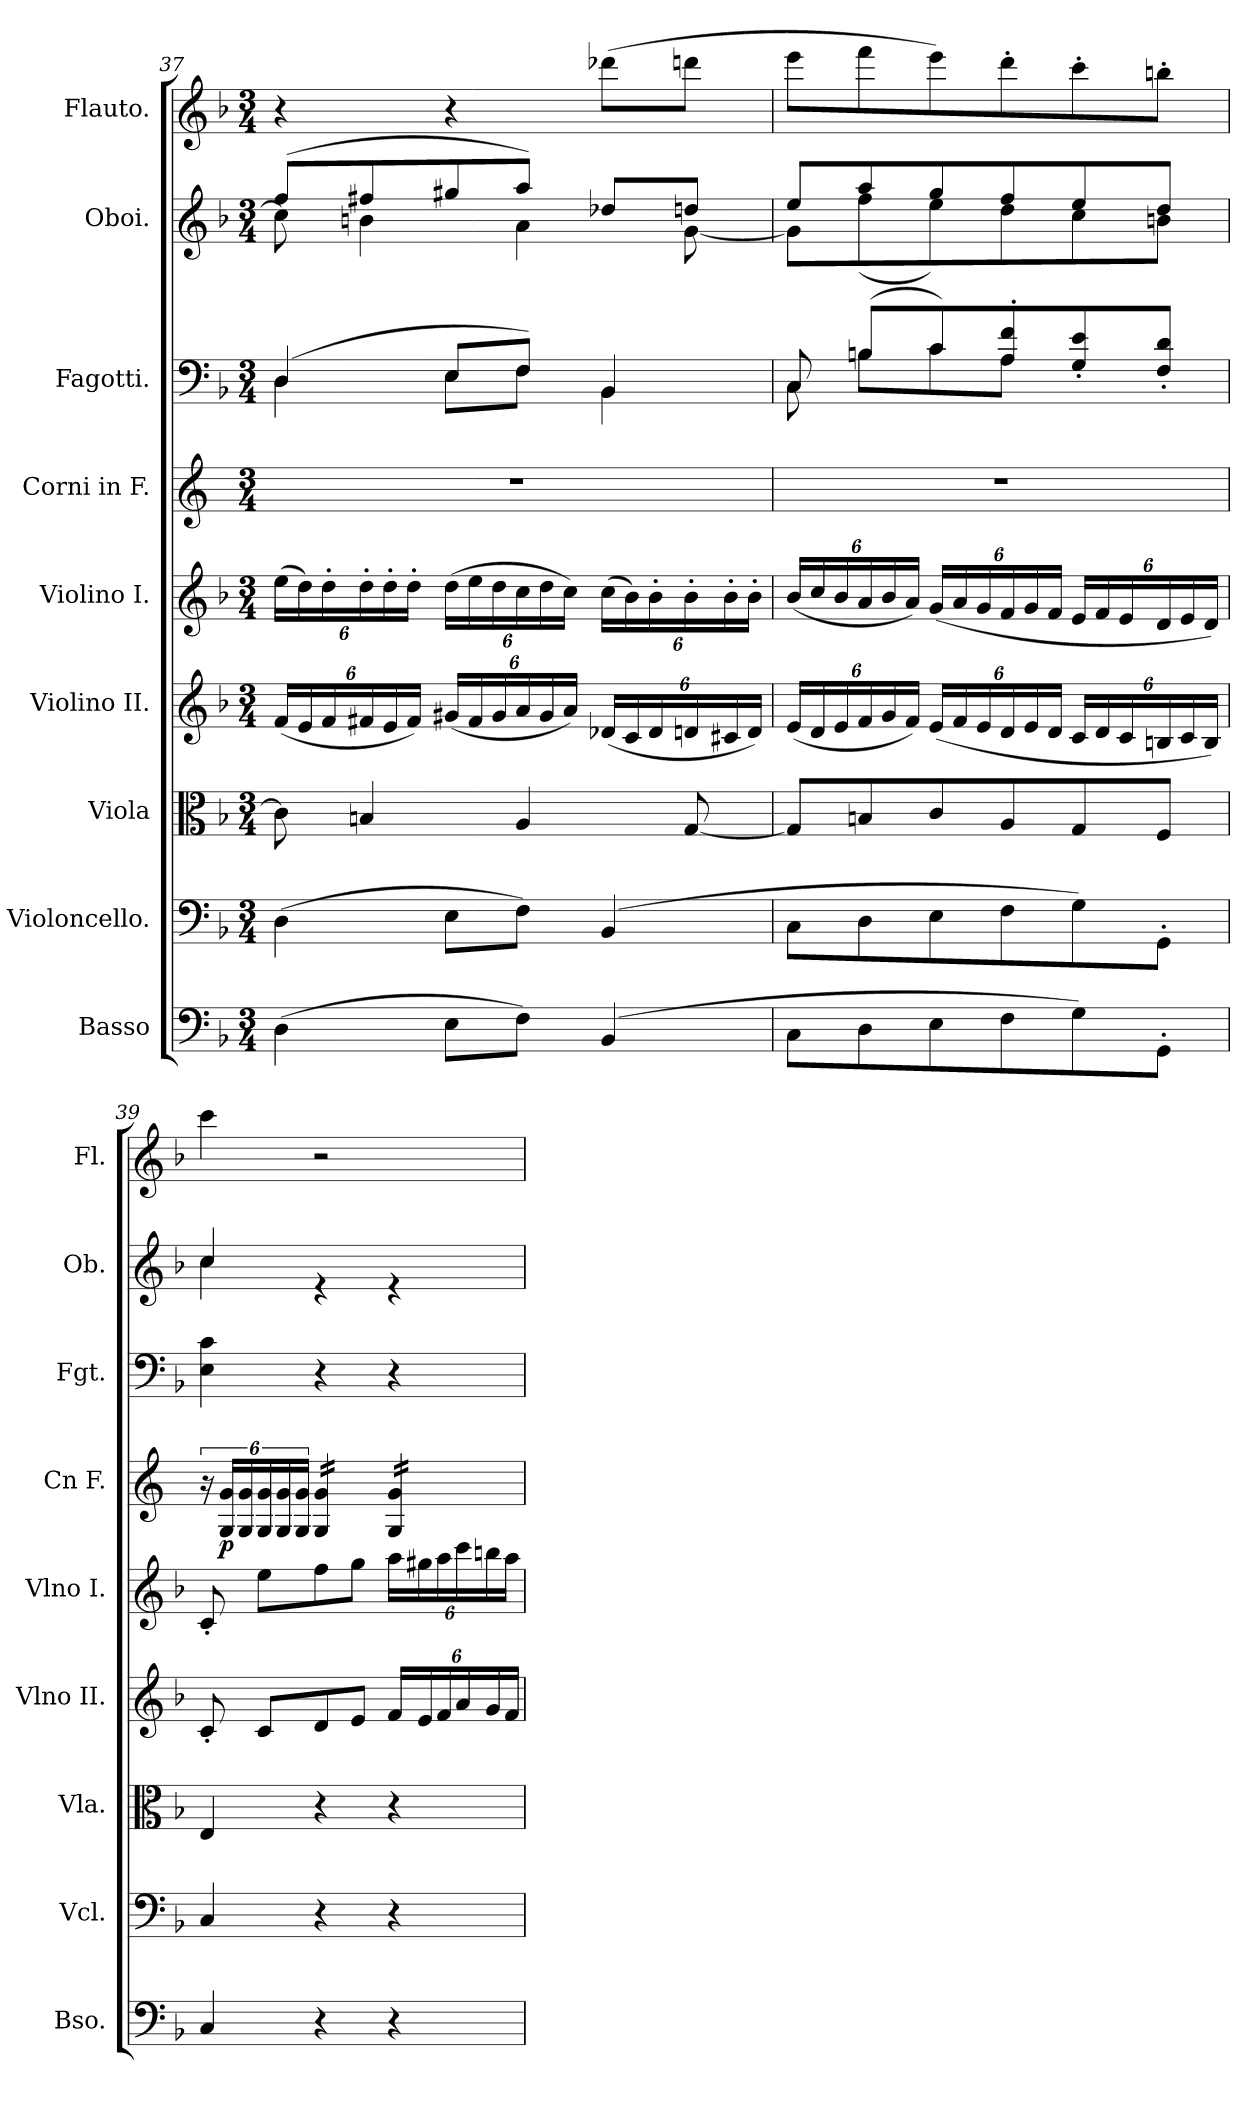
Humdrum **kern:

**kern	**kern	**kern	**kern	**kern	**kern	**dynam	**kern	**kern	**kern
*part9	*part8	*part7	*part6	*part5	*part4	*part4	*part3	*part2	*part1
*staff9	*staff8	*staff7	*staff6	*staff5	*staff4	*staff4	*staff3	*staff2	*staff1
*I"Basso	*I"Violoncello.	*I"Viola	*I"Violino II.	*I"Violino I.	*I"Corni in F.	*	*I"Fagotti.	*I"Oboi.	*I"Flauto.
*I'Bso.	*I'Vcl.	*I'Vla.	*I'Vlno II.	*I'Vlno I.	*I'Cn F.	*	*I'Fgt.	*I'Ob.	*I'Fl.
*clefF4	*clefF4	*clefC3	*clefG2	*clefG2	*clefG2	*	*clefF4	*clefG2	*clefG2
*ITrd7c12	*	*	*	*	*ITrd4c7	*	*	*	*
*k[b-]	*k[b-]	*k[b-]	*k[b-]	*k[b-]	*k[b-]	*	*k[b-]	*k[b-]	*k[b-]
*M3/4	*M3/4	*M3/4	*M3/4	*M3/4	*M3/4	*	*M3/4	*M3/4	*M3/4
*	*	*	*Xbrackettup	*Xbrackettup	*	*	*	*	*
=37	=37	=37	=37	=37	=37	=37	=37	=37	=37
*	*	*	*	*	*	*	*^	*^	*
(>4DD\	(>4D\	8c\]	(<24f/LL	(>24ee\LL	2.r	.	(>4D/	4D\	(>8ff/L	8cc\]	4r
.	.	.	24e/	24dd\)	.	.	.	.	.	.	.
.	.	.	24f/	24dd'\	.	.	.	.	.	.	.
.	.	4Bn/	24f#X/	24dd'\	.	.	.	.	8ff#X/	4bn\	.
.	.	.	24e/	24dd'\	.	.	.	.	.	.	.
.	.	.	24f#/JJ)	24dd'\JJ	.	.	.	.	.	.	.
8EE\L	8E\L	.	(<24g#X/LL	(>24dd\LL	.	.	8E/L	8E\L	8gg#X/	.	4r
.	.	.	24f#/	24ee\	.	.	.	.	.	.	.
.	.	.	24g#/	24dd\	.	.	.	.	.	.	.
8FF\J)	8F\J)	4A/	24a/	24cc\	.	.	8F/J)	8F\J	8aa/J)	4a\	.
.	.	.	24g#/	24dd\	.	.	.	.	.	.	.
.	.	.	24a/JJ)	24cc\JJ)	.	.	.	.	.	.	.
(>4BBB-/	(>4BB-/	.	(<24d-X/LL	(>24cc\LL	.	.	4BB-/	4BB-\	8dd-X/L	.	(>8ddd-X\L
.	.	.	24c/	24b-\)	.	.	.	.	.	.	.
.	.	.	24d-/	24b-'\	.	.	.	.	.	.	.
.	.	[8G/	24dn/	24b-'\	.	.	.	.	8ddn/J	[8g\	8dddn\J
.	.	.	24c#X/	24b-'\	.	.	.	.	.	.	.
.	.	.	24d/JJ)	24b-'\JJ	.	.	.	.	.	.	.
!!LO:LB:g=z
=38	=38	=38	=38	=38	=38	=38	=38	=38	=38	=38	=38
8CC\L	8C\L	8G/L]	(<24e/LL	(<24b-/LL	2.r	.	8C/	8C\	8ee/L	8g\L]	8eee\L
.	.	.	24d/	24cc/	.	.	.	.	.	.	.
.	.	.	24e/	24b-/	.	.	.	.	.	.	.
8DD\	8D\	8Bn/	24f/	24a/	.	.	(<8Bn/L	8B\L	8aa/	(<8ff\	8fff\
.	.	.	24g/	24b-/	.	.	.	.	.	.	.
.	.	.	24f/JJ)	24a/JJ)	.	.	.	.	.	.	.
8EE\	8E\	8c/	(<24e/LL	(<24g/LL	.	.	8c/)	8c\	8gg/	8ee\)	8eee\)
.	.	.	24f/	24a/	.	.	.	.	.	.	.
.	.	.	24e/	24g/	.	.	.	.	.	.	.
8FF\	8F\	8A/	24d/	24f/	.	.	8A/' 8f/'	8A\J	8ff/	8dd\	8ddd'\
.	.	.	24e/	24g/	.	.	.	.	.	.	.
.	.	.	24d/JJ	24f/JJ	.	.	.	.	.	.	.
8GG\)	8G\)	8G/	24c/LL	24e/LL	.	.	8G/' 8e/'	4ryy	8ee/	8cc\	8ccc'\
.	.	.	24d/	24f/	.	.	.	.	.	.	.
.	.	.	24c/	24e/	.	.	.	.	.	.	.
8GGG'\J	8GG'\J	8F/J	24Bn/	24d/	.	.	8F/' 8d/'J	.	8dd/J	8bn\J	8bbn'\J
.	.	.	24c/	24e/	.	.	.	.	.	.	.
.	.	.	24B/JJ)	24d/JJ)	.	.	.	.	.	.	.
*	*	*	*	*	*	*	*v	*v	*	*	*
=39	=39	=39	=39	=39	=39	=39	=39	=39	=39	=39
4CC/	4C/	4E/	8c'/	8c'/	24r	.	4E\ 4c\	4cc/	4cc\	4ccc\
!	!	!	!	!	!	!LO:DY:b	!	!	!	!
.	.	.	.	.	24C/ 24c/LL	p	.	.	.	.
.	.	.	.	.	24C/ 24c/	.	.	.	.	.
*	*	*	*	*	*Xbrackettup	*	*	*	*	*
.	.	.	8c/L	8ee\L	24C/ 24c/	.	.	.	.	.
.	.	.	.	.	24C/ 24c/	.	.	.	.	.
.	.	.	.	.	24C/ 24c/JJ	.	.	.	.	.
*	*	*	*	*	*tremolo	*	*	*	*	*
4r	4r	4r	8d/	8ff\	24C/ 24c/LL	.	4r	4re	2ryy	2r
.	.	.	.	.	24C/ 24c/	.	.	.	.	.
.	.	.	.	.	24C/ 24c/	.	.	.	.	.
.	.	.	8e/J	8gg\J	24C/ 24c/	.	.	.	.	.
.	.	.	.	.	24C/ 24c/	.	.	.	.	.
.	.	.	.	.	24C/ 24c/JJ	.	.	.	.	.
4r	4r	4r	24f/LL	24aa\LL	24C/ 24c/LL	.	4r	4re	.	.
.	.	.	24e/	24gg#X\	24C/ 24c/	.	.	.	.	.
.	.	.	24f/	24aa\	24C/ 24c/	.	.	.	.	.
.	.	.	24a/	24ccc\	24C/ 24c/	.	.	.	.	.
.	.	.	24g/	24bbn\	24C/ 24c/	.	.	.	.	.
.	.	.	24f/JJ	24aa\JJ	24C/ 24c/JJ	.	.	.	.	.
*	*	*	*	*	*Xtremolo	*	*	*	*	*
*	*	*	*	*	*	*	*	*v	*v	*
=	=	=	=	=	=	=	=	=	=
*-	*-	*-	*-	*-	*-	*-	*-	*-	*-
